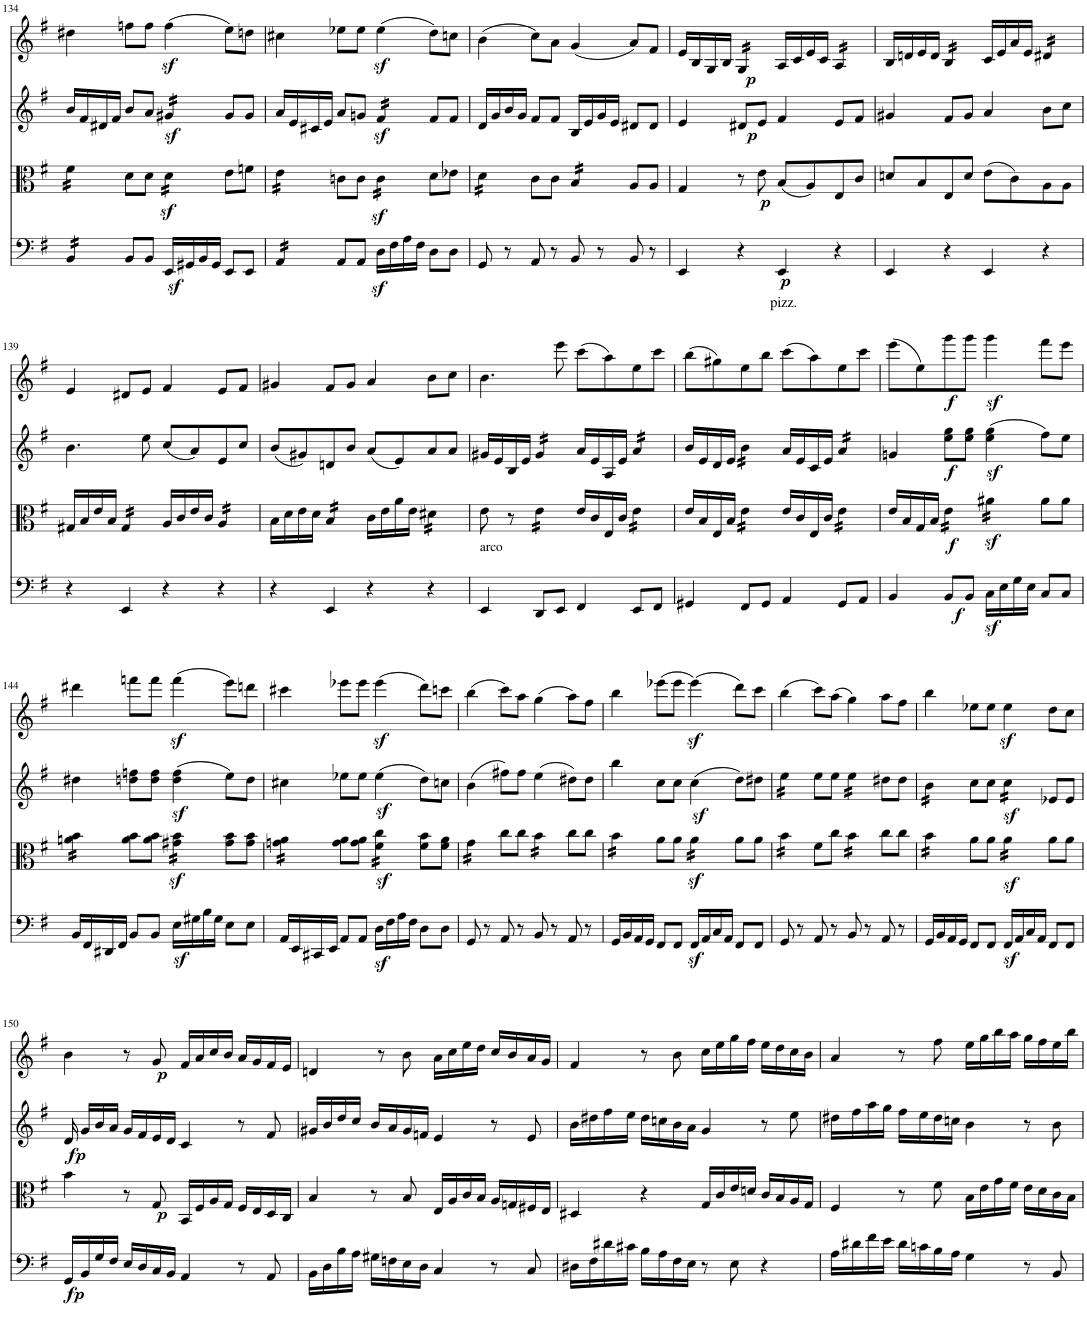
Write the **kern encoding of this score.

**kern	**text	**dynam	**kern	**dynam	**kern	**dynam	**kern	**dynam
*part4	*part4	*part4	*part3	*part3	*part2	*part2	*part1	*part1
*staff4	*staff4	*staff4	*staff3	*staff3	*staff2	*staff2	*staff1	*staff1
*I"Piano	*	*	*I"Piano	*	*I"Piano	*	*I"Piano	*
*I'Pno	*	*	*I'Pno	*	*I'Pno	*	*I'Pno	*
!!LO:PB:g=z
*clefF4	*	*	*clefC3	*	*clefG2	*	*clefG2	*
*k[f#]	*	*	*k[f#]	*	*k[f#]	*	*k[f#]	*
*M4/4	*	*	*M4/4	*	*M4/4	*	*M4/4	*
*met(c)	*	*	*met(c)	*	*met(c)	*	*met(c)	*
=134	=134	=134	=134	=134	=134	=134	=134	=134
*tremolo	*	*	*	*	*	*	*	*
*	*	*	*tremolo	*	*	*	*	*
16BB/LL	.	.	16f#\LL	.	16b/LL	.	4dd#X\	.
16BB/	.	.	16f#\	.	16f#/	.	.	.
16BB/	.	.	16f#\	.	16d#X/	.	.	.
16BB/JJ	.	.	16f#\JJ	.	16f#/JJ	.	.	.
*	*	*	*Xtremolo	*	*	*	*	*
*Xtremolo	*	*	*	*	*	*	*	*
8BB/L	.	.	8d\L	.	8b/L	.	8ffn\L	.
8BB/J	.	.	8d\J	.	8a/J	.	8ff\J	.
*	*	*	*tremolo	*	*	*	*	*
*	*	*	*	*	*tremolo	*	*	*
16EEz</LL	.	.	16dz<\LL	.	16g#Xz</LL	.	(4ffz<\	.
16GG#X/	.	.	16dz<\	.	16g#Xz</	.	.	.
16BB/	.	.	16dz<\	.	16g#Xz</	.	.	.
16GG#/JJ	.	.	16dz<\JJ	.	16g#Xz</JJ	.	.	.
*	*	*	*	*	*Xtremolo	*	*	*
*	*	*	*Xtremolo	*	*	*	*	*
8EE/L	.	.	8e\L	.	8g#/L	.	8ee\L)	.
8EE/J	.	.	8fn\J	.	8g#/J	.	8ddn\J	.
=135	=135	=135	=135	=135	=135	=135	=135	=135
*tremolo	*	*	*	*	*	*	*	*
*	*	*	*tremolo	*	*	*	*	*
16AA/LL	.	.	16e\LL	.	16a/LL	.	4cc#X\	.
16AA/	.	.	16e\	.	16e/	.	.	.
16AA/	.	.	16e\	.	16c#X/	.	.	.
16AA/JJ	.	.	16e\JJ	.	16e/JJ	.	.	.
*	*	*	*Xtremolo	*	*	*	*	*
*Xtremolo	*	*	*	*	*	*	*	*
8AA/L	.	.	8cn\L	.	8a/L	.	8ee-X\L	.
8AA/J	.	.	8c\J	.	8gn/J	.	8ee-\J	.
*	*	*	*tremolo	*	*	*	*	*
*	*	*	*	*	*tremolo	*	*	*
16Dz<\LL	.	.	16cz<\LL	.	16f#z</LL	.	(4ee-z<\	.
16F#\	.	.	16cz<\	.	16f#z</	.	.	.
16A\	.	.	16cz<\	.	16f#z</	.	.	.
16F#\JJ	.	.	16cz<\JJ	.	16f#z</JJ	.	.	.
*	*	*	*	*	*Xtremolo	*	*	*
*	*	*	*Xtremolo	*	*	*	*	*
8D\L	.	.	8d\L	.	8f#/L	.	8dd\L)	.
8D\J	.	.	8e-X\J	.	8f#/J	.	8ccn\J	.
=136	=136	=136	=136	=136	=136	=136	=136	=136
*	*	*	*tremolo	*	*	*	*	*
8GG/	.	.	16d\LL	.	16d/LL	.	(4b\	.
.	.	.	16d\	.	16g/	.	.	.
8r	.	.	16d\	.	16b/	.	.	.
.	.	.	16d\JJ	.	16g/JJ	.	.	.
*	*	*	*Xtremolo	*	*	*	*	*
8AA/	.	.	8c\L	.	8f#/L	.	8cc\L)	.
8r	.	.	8c\J	.	8f#/J	.	8a\J	.
*	*	*	*tremolo	*	*	*	*	*
8BB/	.	.	16B/LL	.	16B/LL	.	(4g/	.
.	.	.	16B/	.	16e/	.	.	.
8r	.	.	16B/	.	16g/	.	.	.
.	.	.	16B/JJ	.	16e/JJ	.	.	.
*	*	*	*Xtremolo	*	*	*	*	*
8BB/	.	.	8A/L	.	8d#X/L	.	8a/L)	.
8r	.	.	8A/J	.	8d#/J	.	8f#/J	.
=137	=137	=137	=137	=137	=137	=137	=137	=137
4EE/	.	.	4G/	.	4e/	.	16e/LL	.
.	.	.	.	.	.	.	16B/	.
.	.	.	.	.	.	.	16G/	.
.	.	.	.	.	.	.	16B/JJ	.
!	!	!	!	!	!	!LO:DY:b	!	!LO:DY:b
*	*	*	*	*	*	*	*tremolo	*
4r	.	.	8r	.	8d#X/L	p	16G/LL	p
.	.	.	.	.	.	.	16G/	.
!	!	!	!	!LO:DY:b	!	!	!	!
.	.	.	8e\	p	8e/J	.	16G/	.
.	.	.	.	.	.	.	16G/JJ	.
*	*	*	*	*	*	*	*Xtremolo	*
!	!LO:LY:b	!LO:DY:b	!	!	!	!	!	!
4EE/	pizz.	p	(8B/L	.	4f#/	.	16A/LL	.
.	.	.	.	.	.	.	16c/	.
.	.	.	8A/)	.	.	.	16e/	.
.	.	.	.	.	.	.	16c/JJ	.
*	*	*	*	*	*	*	*tremolo	*
4r	.	.	8E/	.	8e/L	.	16A/LL	.
.	.	.	.	.	.	.	16A/	.
.	.	.	8c/J	.	8f#/J	.	16A/	.
.	.	.	.	.	.	.	16A/JJ	.
*	*	*	*	*	*	*	*Xtremolo	*
=138	=138	=138	=138	=138	=138	=138	=138	=138
4EE/	.	.	8dn/L	.	4g#X/	.	16B/LL	.
.	.	.	.	.	.	.	16dn/	.
.	.	.	8B/	.	.	.	16e/	.
.	.	.	.	.	.	.	16d/JJ	.
*	*	*	*	*	*	*	*tremolo	*
4r	.	.	8E/	.	8f#/L	.	16B/LL	.
.	.	.	.	.	.	.	16B/	.
.	.	.	8d/J	.	8g#/J	.	16B/	.
.	.	.	.	.	.	.	16B/JJ	.
*	*	*	*	*	*	*	*Xtremolo	*
4EE/	.	.	(8e\L	.	4a/	.	16c/LL	.
.	.	.	.	.	.	.	16e/	.
.	.	.	8c\)	.	.	.	16a/	.
.	.	.	.	.	.	.	16e/JJ	.
*	*	*	*	*	*	*	*tremolo	*
4r	.	.	8A\	.	8b\L	.	16d#X/LL	.
.	.	.	.	.	.	.	16d#X/	.
.	.	.	8A\J	.	8cc\J	.	16d#X/	.
.	.	.	.	.	.	.	16d#X/JJ	.
*	*	*	*	*	*	*	*Xtremolo	*
!!LO:LB:g=z
=139	=139	=139	=139	=139	=139	=139	=139	=139
4r	.	.	16G#X/LL	.	4.b\	.	4e/	.
.	.	.	16B/	.	.	.	.	.
.	.	.	16e/	.	.	.	.	.
.	.	.	16B/JJ	.	.	.	.	.
*	*	*	*tremolo	*	*	*	*	*
4EE/	.	.	16G#/LL	.	.	.	8d#X/L	.
.	.	.	16G#/	.	.	.	.	.
.	.	.	16G#/	.	8ee\	.	8e/J	.
.	.	.	16G#/JJ	.	.	.	.	.
*	*	*	*Xtremolo	*	*	*	*	*
4r	.	.	16A/LL	.	(8cc/L	.	4f#/	.
.	.	.	16c/	.	.	.	.	.
.	.	.	16e/	.	8a/)	.	.	.
.	.	.	16c/JJ	.	.	.	.	.
*	*	*	*tremolo	*	*	*	*	*
4r	.	.	16A/LL	.	8e/	.	8e/L	.
.	.	.	16A/	.	.	.	.	.
.	.	.	16A/	.	8cc/J	.	8f#/J	.
.	.	.	16A/JJ	.	.	.	.	.
*	*	*	*Xtremolo	*	*	*	*	*
=140	=140	=140	=140	=140	=140	=140	=140	=140
4r	.	.	16B\LL	.	(8b/L	.	4g#X/	.
.	.	.	16d\	.	.	.	.	.
.	.	.	16e\	.	8g#X/)	.	.	.
.	.	.	16d\JJ	.	.	.	.	.
*	*	*	*tremolo	*	*	*	*	*
4EE/	.	.	16B/LL	.	8dn/	.	8f#/L	.
.	.	.	16B/	.	.	.	.	.
.	.	.	16B/	.	8b/J	.	8g#/J	.
.	.	.	16B/JJ	.	.	.	.	.
*	*	*	*Xtremolo	*	*	*	*	*
4r	.	.	16c\LL	.	(8a/L	.	4a/	.
.	.	.	16e\	.	.	.	.	.
.	.	.	16a\	.	8e/)	.	.	.
.	.	.	16e\JJ	.	.	.	.	.
*	*	*	*tremolo	*	*	*	*	*
4r	.	.	16d#X\LL	.	8a/	.	8b\L	.
.	.	.	16d#X\	.	.	.	.	.
.	.	.	16d#X\	.	8a/J	.	8cc\J	.
.	.	.	16d#X\JJ	.	.	.	.	.
*	*	*	*Xtremolo	*	*	*	*	*
=141	=141	=141	=141	=141	=141	=141	=141	=141
!LO:TX:a:t=arco	!	!	!	!	!	!	!	!
4EE/	.	.	8e\	.	16g#X/LL	.	4.b\	.
.	.	.	.	.	16e/	.	.	.
.	.	.	8r	.	16B/	.	.	.
.	.	.	.	.	16e/JJ	.	.	.
*	*	*	*tremolo	*	*	*	*	*
*	*	*	*	*	*tremolo	*	*	*
8DD/L	.	.	16e\LL	.	16g#/LL	.	.	.
.	.	.	16e\	.	16g#/	.	.	.
8EE/J	.	.	16e\	.	16g#/	.	8eee\	.
.	.	.	16e\JJ	.	16g#/JJ	.	.	.
*	*	*	*	*	*Xtremolo	*	*	*
*	*	*	*Xtremolo	*	*	*	*	*
4FF#/	.	.	16e/LL	.	16a/LL	.	(8ccc\L	.
.	.	.	16c/	.	16e/	.	.	.
.	.	.	16E/	.	16A/	.	8aa\)	.
.	.	.	16c/JJ	.	16e/JJ	.	.	.
*	*	*	*tremolo	*	*	*	*	*
*	*	*	*	*	*tremolo	*	*	*
8EE/L	.	.	16e\LL	.	16a/LL	.	8ee\	.
.	.	.	16e\	.	16a/	.	.	.
8FF#/J	.	.	16e\	.	16a/	.	8ccc\J	.
.	.	.	16e\JJ	.	16a/JJ	.	.	.
*	*	*	*	*	*Xtremolo	*	*	*
*	*	*	*Xtremolo	*	*	*	*	*
=142	=142	=142	=142	=142	=142	=142	=142	=142
4GG#X/	.	.	16e/LL	.	16b/LL	.	(8bb\L	.
.	.	.	16B/	.	16e/	.	.	.
.	.	.	16E/	.	16d/	.	8gg#X\)	.
.	.	.	16B/JJ	.	16e/JJ	.	.	.
*	*	*	*tremolo	*	*	*	*	*
*	*	*	*	*	*tremolo	*	*	*
8FF#/L	.	.	16e\LL	.	16b\LL	.	8ee\	.
.	.	.	16e\	.	16b\	.	.	.
8GG#/J	.	.	16e\	.	16b\	.	8bb\J	.
.	.	.	16e\JJ	.	16b\JJ	.	.	.
*	*	*	*	*	*Xtremolo	*	*	*
*	*	*	*Xtremolo	*	*	*	*	*
4AA/	.	.	16e/LL	.	16a/LL	.	(8ccc\L	.
.	.	.	16c/	.	16e/	.	.	.
.	.	.	16E/	.	16c/	.	8aa\)	.
.	.	.	16c/JJ	.	16e/JJ	.	.	.
*	*	*	*tremolo	*	*	*	*	*
*	*	*	*	*	*tremolo	*	*	*
8GG#/L	.	.	16e\LL	.	16a/LL	.	8ee\	.
.	.	.	16e\	.	16a/	.	.	.
8AA/J	.	.	16e\	.	16a/	.	8ccc\J	.
.	.	.	16e\JJ	.	16a/JJ	.	.	.
*	*	*	*	*	*Xtremolo	*	*	*
*	*	*	*Xtremolo	*	*	*	*	*
=143	=143	=143	=143	=143	=143	=143	=143	=143
4BB/	.	.	16e/LL	.	4gn/	.	(8eee\L	.
.	.	.	16B/	.	.	.	.	.
.	.	.	16G/	.	.	.	8ee\)	.
.	.	.	16B/JJ	.	.	.	.	.
!	!	!LO:DY:b	!	!LO:DY:b	!	!LO:DY:b	!	!LO:DY:b
*	*	*	*tremolo	*	*	*	*	*
8BB/L	.	f	16e\LL	f	8ee\ 8gg\L	f	8ggg\	f
.	.	.	16e\	.	.	.	.	.
8BB/J	.	.	16e\	.	8ee\ 8gg\J	.	8ggg\J	.
.	.	.	16e\JJ	.	.	.	.	.
16Cz<\LL	.	.	16a#Xz<\LL	.	(4ee\z< 4gg\z<	.	4gggz<\	.
16E\	.	.	16a#Xz<\	.	.	.	.	.
16G\	.	.	16a#Xz<\	.	.	.	.	.
16E\JJ	.	.	16a#Xz<\JJ	.	.	.	.	.
*	*	*	*Xtremolo	*	*	*	*	*
8C/L	.	.	8a#\L	.	8ff#\L)	.	8fff#\L	.
8C/J	.	.	8a#\J	.	8ee\J	.	8eee\J	.
!!LO:LB:g=z
=144	=144	=144	=144	=144	=144	=144	=144	=144
*	*	*	*tremolo	*	*	*	*	*
16BB/LL	.	.	16an\ 16b\LL	.	4dd#X\	.	4ddd#X\	.
16FF#/	.	.	16an\ 16b\	.	.	.	.	.
16DD#X/	.	.	16an\ 16b\	.	.	.	.	.
16FF#/JJ	.	.	16an\ 16b\JJ	.	.	.	.	.
*	*	*	*Xtremolo	*	*	*	*	*
8BB/L	.	.	8a\ 8b\L	.	8ddn\ 8ffn\L	.	8fffn\L	.
8BB/J	.	.	8a\ 8b\J	.	8dd\ 8ff\J	.	8fff\J	.
*	*	*	*tremolo	*	*	*	*	*
16Ez<\LL	.	.	16g#X\z< 16b\z<LL	.	(4dd\z< 4ff\z<	.	(4fffz<\	.
16G#X\	.	.	16g#X\z< 16b\z<	.	.	.	.	.
16B\	.	.	16g#X\z< 16b\z<	.	.	.	.	.
16G#\JJ	.	.	16g#X\z< 16b\z<JJ	.	.	.	.	.
*	*	*	*Xtremolo	*	*	*	*	*
8E\L	.	.	8g#\ 8b\L	.	8ee\L)	.	8eee\L)	.
8E\J	.	.	8g#\ 8b\J	.	8dd\J	.	8dddn\J	.
=145	=145	=145	=145	=145	=145	=145	=145	=145
*	*	*	*tremolo	*	*	*	*	*
16AA/LL	.	.	16gn\ 16a\LL	.	4cc#X\	.	4ccc#X\	.
16EE/	.	.	16gn\ 16a\	.	.	.	.	.
16CC#X/	.	.	16gn\ 16a\	.	.	.	.	.
16EE/JJ	.	.	16gn\ 16a\JJ	.	.	.	.	.
*	*	*	*Xtremolo	*	*	*	*	*
8AA/L	.	.	8g\ 8a\L	.	8ee-X\L	.	8eee-X\L	.
8AA/J	.	.	8g\ 8a\J	.	8ee-\J	.	8eee-\J	.
*	*	*	*tremolo	*	*	*	*	*
16Dz<\LL	.	.	16f#\z< 16cc\z<LL	.	(4ee-z<\	.	(4eee-z<\	.
16F#\	.	.	16f#\z< 16cc\z<	.	.	.	.	.
16A\	.	.	16f#\z< 16cc\z<	.	.	.	.	.
16F#\JJ	.	.	16f#\z< 16cc\z<JJ	.	.	.	.	.
*	*	*	*Xtremolo	*	*	*	*	*
8D\L	.	.	8f#\ 8b\L	.	8dd\L)	.	8ddd\L)	.
8D\J	.	.	8f#\ 8a\J	.	8ccn\J	.	8cccn\J	.
=146	=146	=146	=146	=146	=146	=146	=146	=146
*	*	*	*tremolo	*	*	*	*	*
8GG/	.	.	16g\LL	.	(4b\	.	(4bb\	.
.	.	.	16g\	.	.	.	.	.
8r	.	.	16g\	.	.	.	.	.
.	.	.	16g\JJ	.	.	.	.	.
*	*	*	*Xtremolo	*	*	*	*	*
8AA/	.	.	8cc\L	.	8ff#X\L)	.	8ccc\L)	.
8r	.	.	8cc\J	.	8ff#\J	.	8aa\J	.
*	*	*	*tremolo	*	*	*	*	*
8BB/	.	.	16b\LL	.	(4ee\	.	(4gg\	.
.	.	.	16b\	.	.	.	.	.
8r	.	.	16b\	.	.	.	.	.
.	.	.	16b\JJ	.	.	.	.	.
*	*	*	*Xtremolo	*	*	*	*	*
8AA/	.	.	8cc\L	.	8dd#X\L)	.	8aa\L)	.
8r	.	.	8cc\J	.	8dd#\J	.	8ff#\J	.
=147	=147	=147	=147	=147	=147	=147	=147	=147
*	*	*	*tremolo	*	*	*	*	*
16GG/LL	.	.	16b\LL	.	4bb\	.	4bb\	.
16BB/	.	.	16b\	.	.	.	.	.
16AA/	.	.	16b\	.	.	.	.	.
16GG/JJ	.	.	16b\JJ	.	.	.	.	.
*	*	*	*Xtremolo	*	*	*	*	*
8FF#/L	.	.	8a\L	.	8cc\L	.	(8eee-X\L	.
8FF#/J	.	.	8a\J	.	8cc\J	.	8eee-\J	.
*	*	*	*tremolo	*	*	*	*	*
16FF#z</LL	.	.	16az<\LL	.	(4ccz<\	.	(4eee-z<\)	.
16AA/	.	.	16az<\	.	.	.	.	.
16C/	.	.	16az<\	.	.	.	.	.
16AA/JJ	.	.	16az<\JJ	.	.	.	.	.
*	*	*	*Xtremolo	*	*	*	*	*
8FF#/L	.	.	8a\L	.	8dd\L)	.	8ddd\L)	.
8FF#/J	.	.	8a\J	.	8dd#X\J	.	8ccc\J	.
=148	=148	=148	=148	=148	=148	=148	=148	=148
*	*	*	*tremolo	*	*	*	*	*
*	*	*	*	*	*tremolo	*	*	*
8GG/	.	.	16b\LL	.	16ee\LL	.	(4bb\	.
.	.	.	16b\	.	16ee\	.	.	.
8r	.	.	16b\	.	16ee\	.	.	.
.	.	.	16b\JJ	.	16ee\JJ	.	.	.
*	*	*	*	*	*Xtremolo	*	*	*
*	*	*	*Xtremolo	*	*	*	*	*
8AA/	.	.	8f#\L	.	8ee\L	.	8ccc\L)	.
8r	.	.	8cc\J	.	8ee\J	.	(8aa\J	.
*	*	*	*tremolo	*	*	*	*	*
*	*	*	*	*	*tremolo	*	*	*
8BB/	.	.	16b\LL	.	16ee\LL	.	4gg\)	.
.	.	.	16b\	.	16ee\	.	.	.
8r	.	.	16b\	.	16ee\	.	.	.
.	.	.	16b\JJ	.	16ee\JJ	.	.	.
*	*	*	*	*	*Xtremolo	*	*	*
*	*	*	*Xtremolo	*	*	*	*	*
8AA/	.	.	8cc\L	.	8dd#X\L	.	8aa\L	.
8r	.	.	8cc\J	.	8dd#\J	.	8ff#\J	.
=149	=149	=149	=149	=149	=149	=149	=149	=149
*	*	*	*tremolo	*	*	*	*	*
*	*	*	*	*	*tremolo	*	*	*
16GG/LL	.	.	16b\LL	.	16b\LL	.	4bb\	.
16BB/	.	.	16b\	.	16b\	.	.	.
16AA/	.	.	16b\	.	16b\	.	.	.
16GG/JJ	.	.	16b\JJ	.	16b\JJ	.	.	.
*	*	*	*	*	*Xtremolo	*	*	*
*	*	*	*Xtremolo	*	*	*	*	*
8FF#/L	.	.	8a\L	.	8cc\L	.	8ee-X\L	.
8FF#/J	.	.	8a\J	.	8cc\J	.	8ee-\J	.
*	*	*	*tremolo	*	*	*	*	*
*	*	*	*	*	*tremolo	*	*	*
16FF#z</LL	.	.	16az<\LL	.	16ccz<\LL	.	4ee-z<\	.
16AA/	.	.	16az<\	.	16ccz<\	.	.	.
16C/	.	.	16az<\	.	16ccz<\	.	.	.
16AA/JJ	.	.	16az<\JJ	.	16ccz<\JJ	.	.	.
*	*	*	*	*	*Xtremolo	*	*	*
*	*	*	*Xtremolo	*	*	*	*	*
8FF#/L	.	.	8a\L	.	8e-X/L	.	8dd\L	.
8FF#/J	.	.	8a\J	.	8e-/J	.	8cc\J	.
!!LO:LB:g=z
=150	=150	=150	=150	=150	=150	=150	=150	=150
!	!	!LO:DY:b	!	!	!	!LO:DY:b	!	!
16GG/LL	.	fp	4b\	.	16d/	fp	4b\	.
16BB/	.	.	.	.	16g/LL	.	.	.
16G/	.	.	.	.	16b/	.	.	.
16F#/JJ	.	.	.	.	16a/JJ	.	.	.
16E/LL	.	.	8r	.	16g/LL	.	8r	.
16D/	.	.	.	.	16f#/	.	.	.
!	!	!	!	!LO:DY:b	!	!	!	!LO:DY:b
16C/	.	.	8G/	p	16e/	.	8g/	p
16BB/JJ	.	.	.	.	16d/JJ	.	.	.
4AA/	.	.	16BB/LL	.	4c/	.	16f#/LL	.
.	.	.	16F#/	.	.	.	16a/	.
.	.	.	16A/	.	.	.	16cc/	.
.	.	.	16G/JJ	.	.	.	16b/JJ	.
8r	.	.	16F#/LL	.	8r	.	16a/LL	.
.	.	.	16E/	.	.	.	16g/	.
8AA/	.	.	16D/	.	8f#/	.	16f#/	.
.	.	.	16C/JJ	.	.	.	16e/JJ	.
=151	=151	=151	=151	=151	=151	=151	=151	=151
16BB\LL	.	.	4B/	.	16g#X/LL	.	4dn/	.
16D\	.	.	.	.	16b/	.	.	.
16B\	.	.	.	.	16dd/	.	.	.
16A\JJ	.	.	.	.	16cc/JJ	.	.	.
16G#X\LL	.	.	8r	.	16b/LL	.	8r	.
16Fn\	.	.	.	.	16a/	.	.	.
16E\	.	.	8B/	.	16g#/	.	8b\	.
16D\JJ	.	.	.	.	16fn/JJ	.	.	.
4C/	.	.	16E/LL	.	4e/	.	16a\LL	.
.	.	.	16A/	.	.	.	16cc\	.
.	.	.	16c/	.	.	.	16ee\	.
.	.	.	16B/JJ	.	.	.	16dd\JJ	.
8r	.	.	16A/LL	.	8r	.	16cc/LL	.
.	.	.	16Gn/	.	.	.	16b/	.
8C/	.	.	16F#X/	.	8e/	.	16a/	.
.	.	.	16E/JJ	.	.	.	16g/JJ	.
=152	=152	=152	=152	=152	=152	=152	=152	=152
16D#X\LL	.	.	4D#X/	.	16b\LL	.	4f#/	.
16F#\	.	.	.	.	16dd#X\	.	.	.
16d#X\	.	.	.	.	16ff#\	.	.	.
16c#X\JJ	.	.	.	.	16ee\JJ	.	.	.
16B\LL	.	.	4r	.	16dd#\LL	.	8r	.
16A\	.	.	.	.	16ccn\	.	.	.
16F#\	.	.	.	.	16b\	.	8b\	.
16E\JJ	.	.	.	.	16a\JJ	.	.	.
8r	.	.	16G/LL	.	4g/	.	16cc\LL	.
.	.	.	16c/	.	.	.	16ee\	.
8E\	.	.	16e/	.	.	.	16gg\	.
.	.	.	16dn/JJ	.	.	.	16ff#\JJ	.
4r	.	.	16c/LL	.	8r	.	16ee\LL	.
.	.	.	16B/	.	.	.	16dd\	.
.	.	.	16A/	.	8ee\	.	16cc\	.
.	.	.	16G/JJ	.	.	.	16b\JJ	.
=153	=153	=153	=153	=153	=153	=153	=153	=153
16A\LL	.	.	4F#/	.	16dd#X\LL	.	4a/	.
16d#X\	.	.	.	.	16ff#\	.	.	.
16f#\	.	.	.	.	16aa\	.	.	.
16e\JJ	.	.	.	.	16gg\JJ	.	.	.
16d#\LL	.	.	8r	.	16ff#\LL	.	8r	.
16cn\	.	.	.	.	16ee\	.	.	.
16B\	.	.	8f#\	.	16dd#\	.	8ff#\	.
16A\JJ	.	.	.	.	16ccn\JJ	.	.	.
4G\	.	.	16B\LL	.	4b\	.	16ee\LL	.
.	.	.	16e\	.	.	.	16gg\	.
.	.	.	16g\	.	.	.	16bb\	.
.	.	.	16f#\JJ	.	.	.	16aa\JJ	.
8r	.	.	16e\LL	.	8r	.	16gg\LL	.
.	.	.	16d\	.	.	.	16ff#\	.
8BB/	.	.	16c\	.	8b\	.	16ee\	.
.	.	.	16B\JJ	.	.	.	16bb\JJ	.
=	=	=	=	=	=	=	=	=
*-	*-	*-	*-	*-	*-	*-	*-	*-
